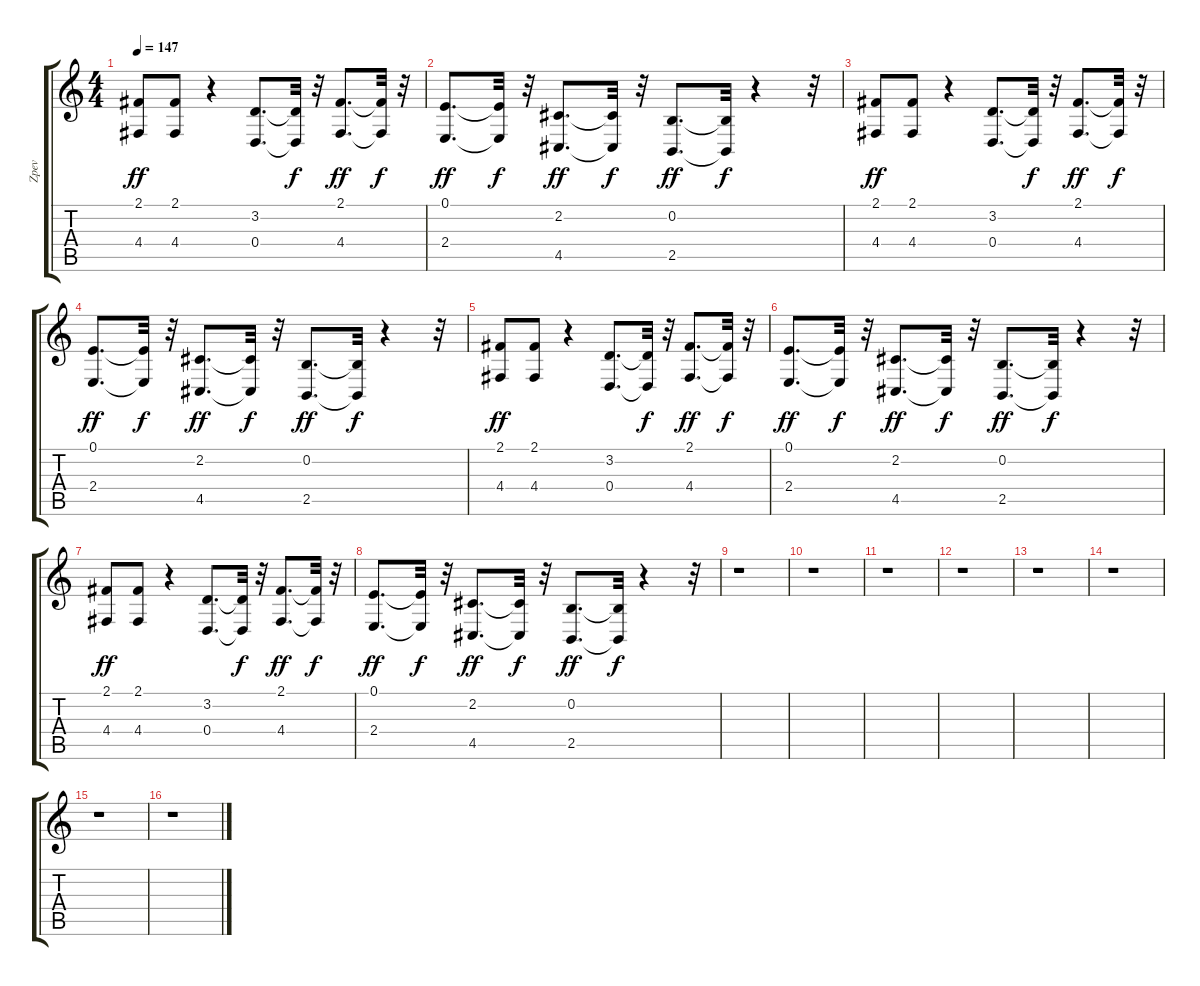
\track ("Zpev" "Zpev") {instrument lead8bassandlead}
\staff {score tabs}
\tuning (E4 B3 G3 D3 A2 E2) {hide}
\ts (4 4)
\tempo 147
\clef g2
\ks c
(2.1 4.4).8{dy ff} (2.1 4.4).8 r.4 (3.2 0.4).8{d} (3.2{t} 0.4{t}).32{dy f} r.32 (2.1 4.4).8{d dy ff} (2.1{t} 4.4{t}).32{dy f} r.32 |
(0.1 2.4).8{d dy ff} (0.1{t} 2.4{t}).32{dy f} r.32 (2.2 4.5).8{d dy ff} (2.2{t} 4.5{t}).32{dy f} r.32 (0.2 2.5).8{d dy ff} (0.2{t} 2.5{t}).32{dy f} r.4 r.32 |
(2.1 4.4).8{dy ff} (2.1 4.4).8 r.4 (3.2 0.4).8{d} (3.2{t} 0.4{t}).32{dy f} r.32 (2.1 4.4).8{d dy ff} (2.1{t} 4.4{t}).32{dy f} r.32 |
(0.1 2.4).8{d dy ff} (0.1{t} 2.4{t}).32{dy f} r.32 (2.2 4.5).8{d dy ff} (2.2{t} 4.5{t}).32{dy f} r.32 (0.2 2.5).8{d dy ff} (0.2{t} 2.5{t}).32{dy f} r.4 r.32 |
(2.1 4.4).8{dy ff} (2.1 4.4).8 r.4 (3.2 0.4).8{d} (3.2{t} 0.4{t}).32{dy f} r.32 (2.1 4.4).8{d dy ff} (2.1{t} 4.4{t}).32{dy f} r.32 |
(0.1 2.4).8{d dy ff} (0.1{t} 2.4{t}).32{dy f} r.32 (2.2 4.5).8{d dy ff} (2.2{t} 4.5{t}).32{dy f} r.32 (0.2 2.5).8{d dy ff} (0.2{t} 2.5{t}).32{dy f} r.4 r.32 |
(2.1 4.4).8{dy ff} (2.1 4.4).8 r.4 (3.2 0.4).8{d} (3.2{t} 0.4{t}).32{dy f} r.32 (2.1 4.4).8{d dy ff} (2.1{t} 4.4{t}).32{dy f} r.32 |
(0.1 2.4).8{d dy ff} (0.1{t} 2.4{t}).32{dy f} r.32 (2.2 4.5).8{d dy ff} (2.2{t} 4.5{t}).32{dy f} r.32 (0.2 2.5).8{d dy ff} (0.2{t} 2.5{t}).32{dy f} r.4 r.32 |
r.1 |
r.1 |
r.1 |
r.1 |
r.1 |
r.1 |
r.1 |
r.1
